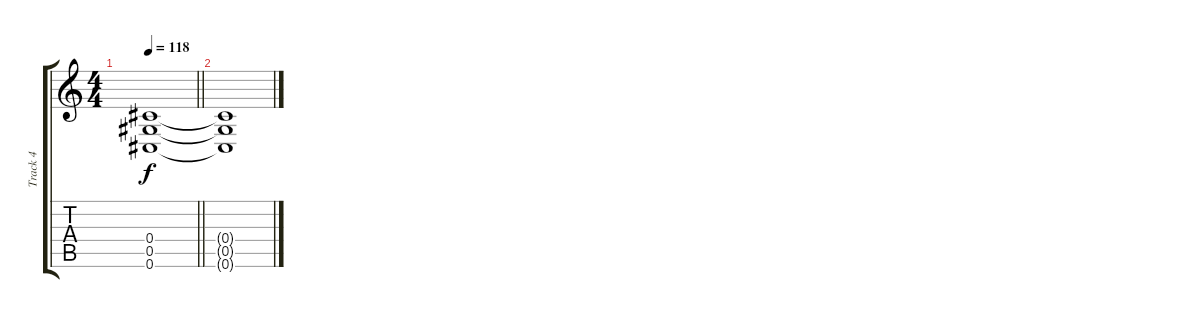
\track ("Track 4" "Track 4") {instrument distortionguitar}
\staff {score tabs}
\tuning (Eb4 Bb3 Gb3 Db3 Ab2 Db2) {hide}
\ts (4 4)
\tempo 118
\clef g2
\barLineRight lightlight
\ks c
(0.4{t} 0.5{t} 0.6{t}).1{dy f} |
(0.4{t} 0.5{t} 0.6{t}).1
